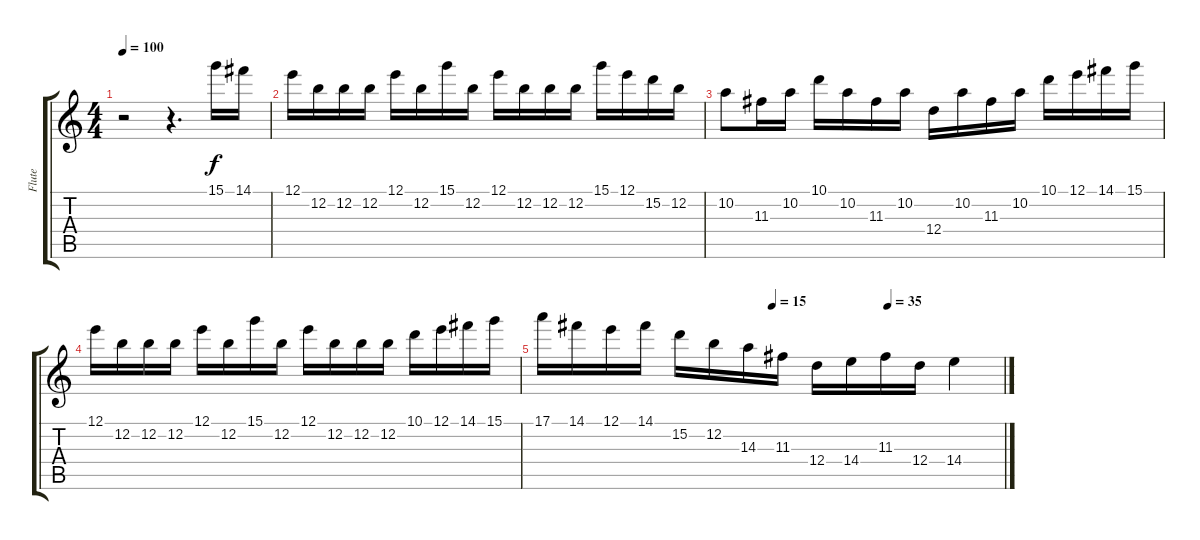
\track ("Flute" "Flute") {instrument flute}
\staff {score tabs}
\tuning (E5 B4 G4 D4 A3 E3) {hide}
\ts (4 4)
\tempo 100
\clef g2
\ks c
r.2{dy mp} r.4{d} 15.1.16{dy f} 14.1.16 |
12.1.16 12.2.16 12.2.16 12.2.16 12.1.16 12.2.16 15.1.16 12.2.16 12.1.16 12.2.16 12.2.16 12.2.16 15.1.16 12.1.16 15.2.16 12.2.16 |
10.2.8 11.3.16 10.2.16 10.1.16 10.2.16 11.3.16 10.2.16 12.4.16 10.2.16 11.3.16 10.2.16 10.1.16 12.1.16 14.1.16 15.1.16 |
12.1.16 12.2.16 12.2.16 12.2.16 12.1.16 12.2.16 15.1.16 12.2.16 12.1.16 12.2.16 12.2.16 12.2.16 10.1.16 12.1.16 14.1.16 15.1.16 |
\tempo (15 0.5)
\tempo (35 0.75)
17.1.16 14.1.16 12.1.16 14.1.16 15.2.16 12.2.16 14.3.16 11.3.16 12.4.16 14.4.16 11.3.16 12.4.16 14.4.4
